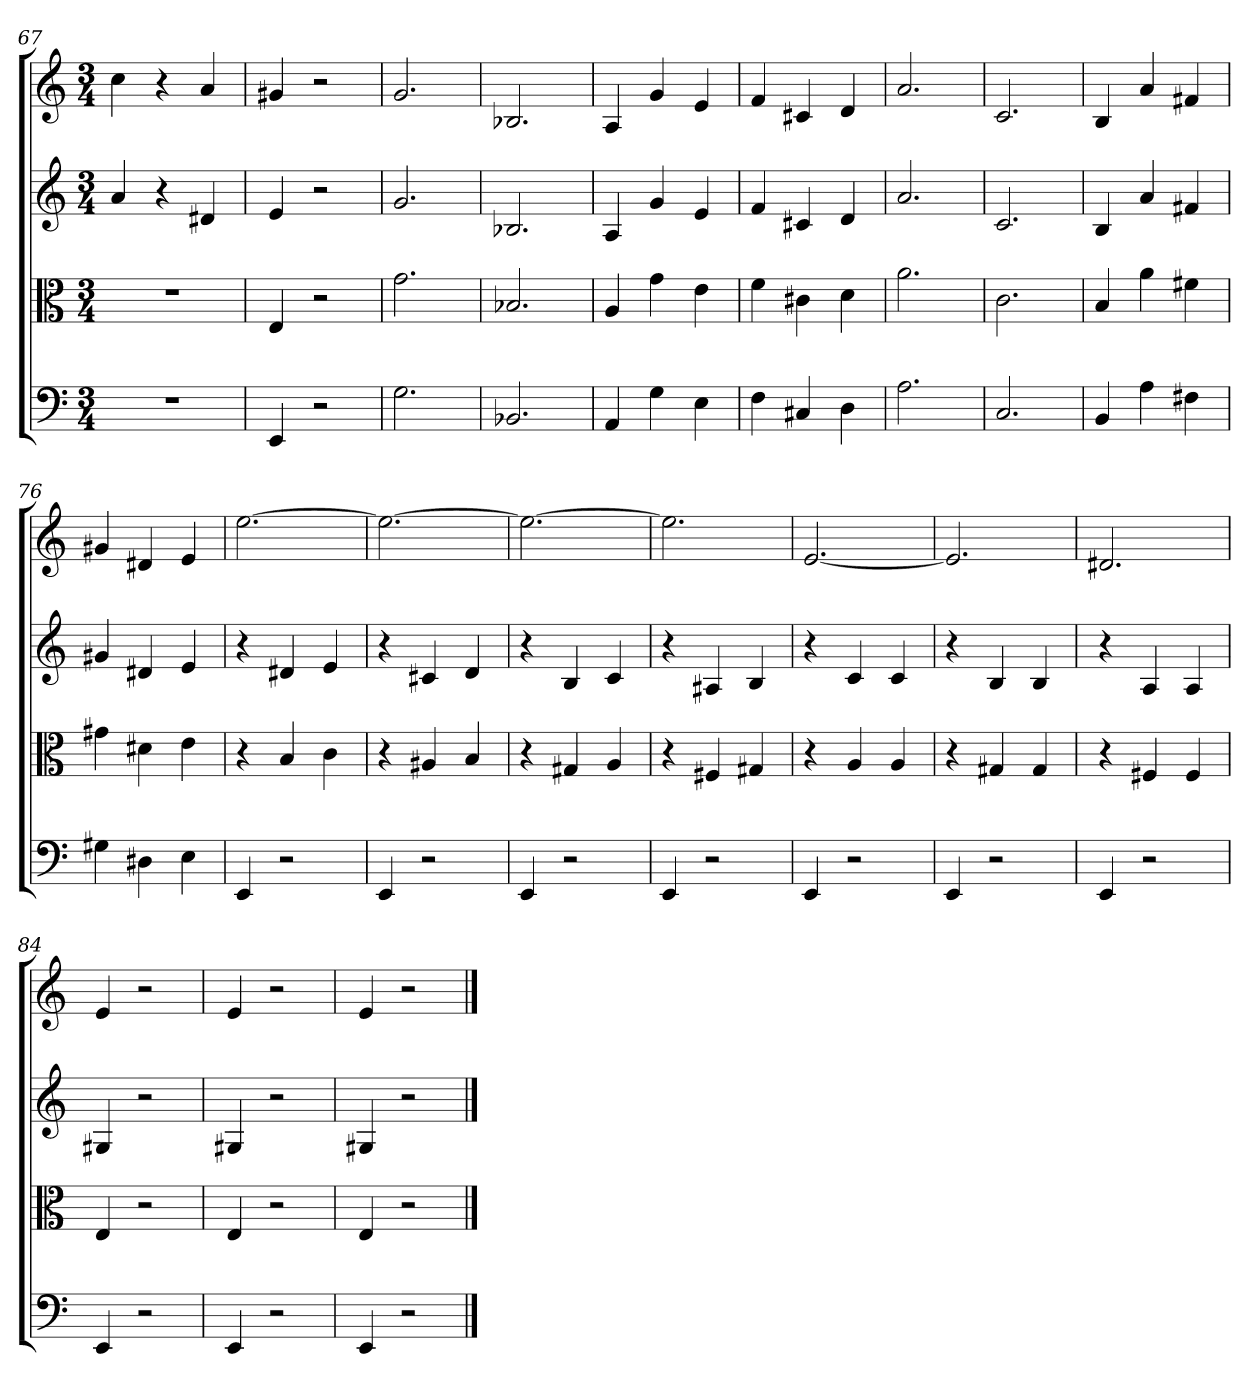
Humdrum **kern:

**kern	**kern	**kern	**kern
*part4	*part3	*part2	*part1
*staff4	*staff3	*staff2	*staff1
*clefF4	*clefC3	*clefG2	*clefG2
*k[]	*k[]	*k[]	*k[]
*a:	*a:	*a:	*a:
*M3/4	*M3/4	*M3/4	*M3/4
=67	=67	=67	=67
2.r	2.r	4a	4cc
.	.	4r	4r
.	.	4d#X	4a
=68	=68	=68	=68
4EE	4E	4e	4g#X
2r	2r	2r	2r
=69	=69	=69	=69
2.G	2.g	2.g	2.g
=70	=70	=70	=70
2.BB-X	2.B-X	2.B-X	2.B-X
=71	=71	=71	=71
4AA	4A	4A	4A
4G	4g	4g	4g
4E	4e	4e	4e
=72	=72	=72	=72
4F	4f	4f	4f
4C#X	4c#X	4c#X	4c#X
4D	4d	4d	4d
=73	=73	=73	=73
2.A	2.a	2.a	2.a
=74	=74	=74	=74
2.C	2.c	2.c	2.c
=75	=75	=75	=75
4BB	4B	4B	4B
4A	4a	4a	4a
4F#X	4f#X	4f#X	4f#X
=76	=76	=76	=76
4G#X	4g#X	4g#X	4g#X
4D#X	4d#X	4d#X	4d#X
4E	4e	4e	4e
=77	=77	=77	=77
4EE	4r	4r	[2.ee
2r	4B	4d#X	.
.	4c	4e	.
=78	=78	=78	=78
4EE	4r	4r	2.ee_
2r	4A#X	4c#X	.
.	4B	4d	.
=79	=79	=79	=79
4EE	4r	4r	2.ee_
2r	4G#X	4B	.
.	4A	4c	.
=80	=80	=80	=80
4EE	4r	4r	2.ee]
2r	4F#X	4A#X	.
.	4G#X	4B	.
=81	=81	=81	=81
4EE	4r	4r	[2.e
2r	4A	4c	.
.	4A	4c	.
=82	=82	=82	=82
4EE	4r	4r	2.e]
2r	4G#X	4B	.
.	4G#	4B	.
=83	=83	=83	=83
4EE	4r	4r	2.d#X
2r	4F#X	4A	.
.	4F#	4A	.
=84	=84	=84	=84
4EE	4E	4G#X	4e
2r	2r	2r	2r
=85	=85	=85	=85
4EE	4E	4G#X	4e
2r	2r	2r	2r
=86	=86	=86	=86
4EE	4E	4G#X	4e
2r	2r	2r	2r
==	==	==	==
*-	*-	*-	*-
